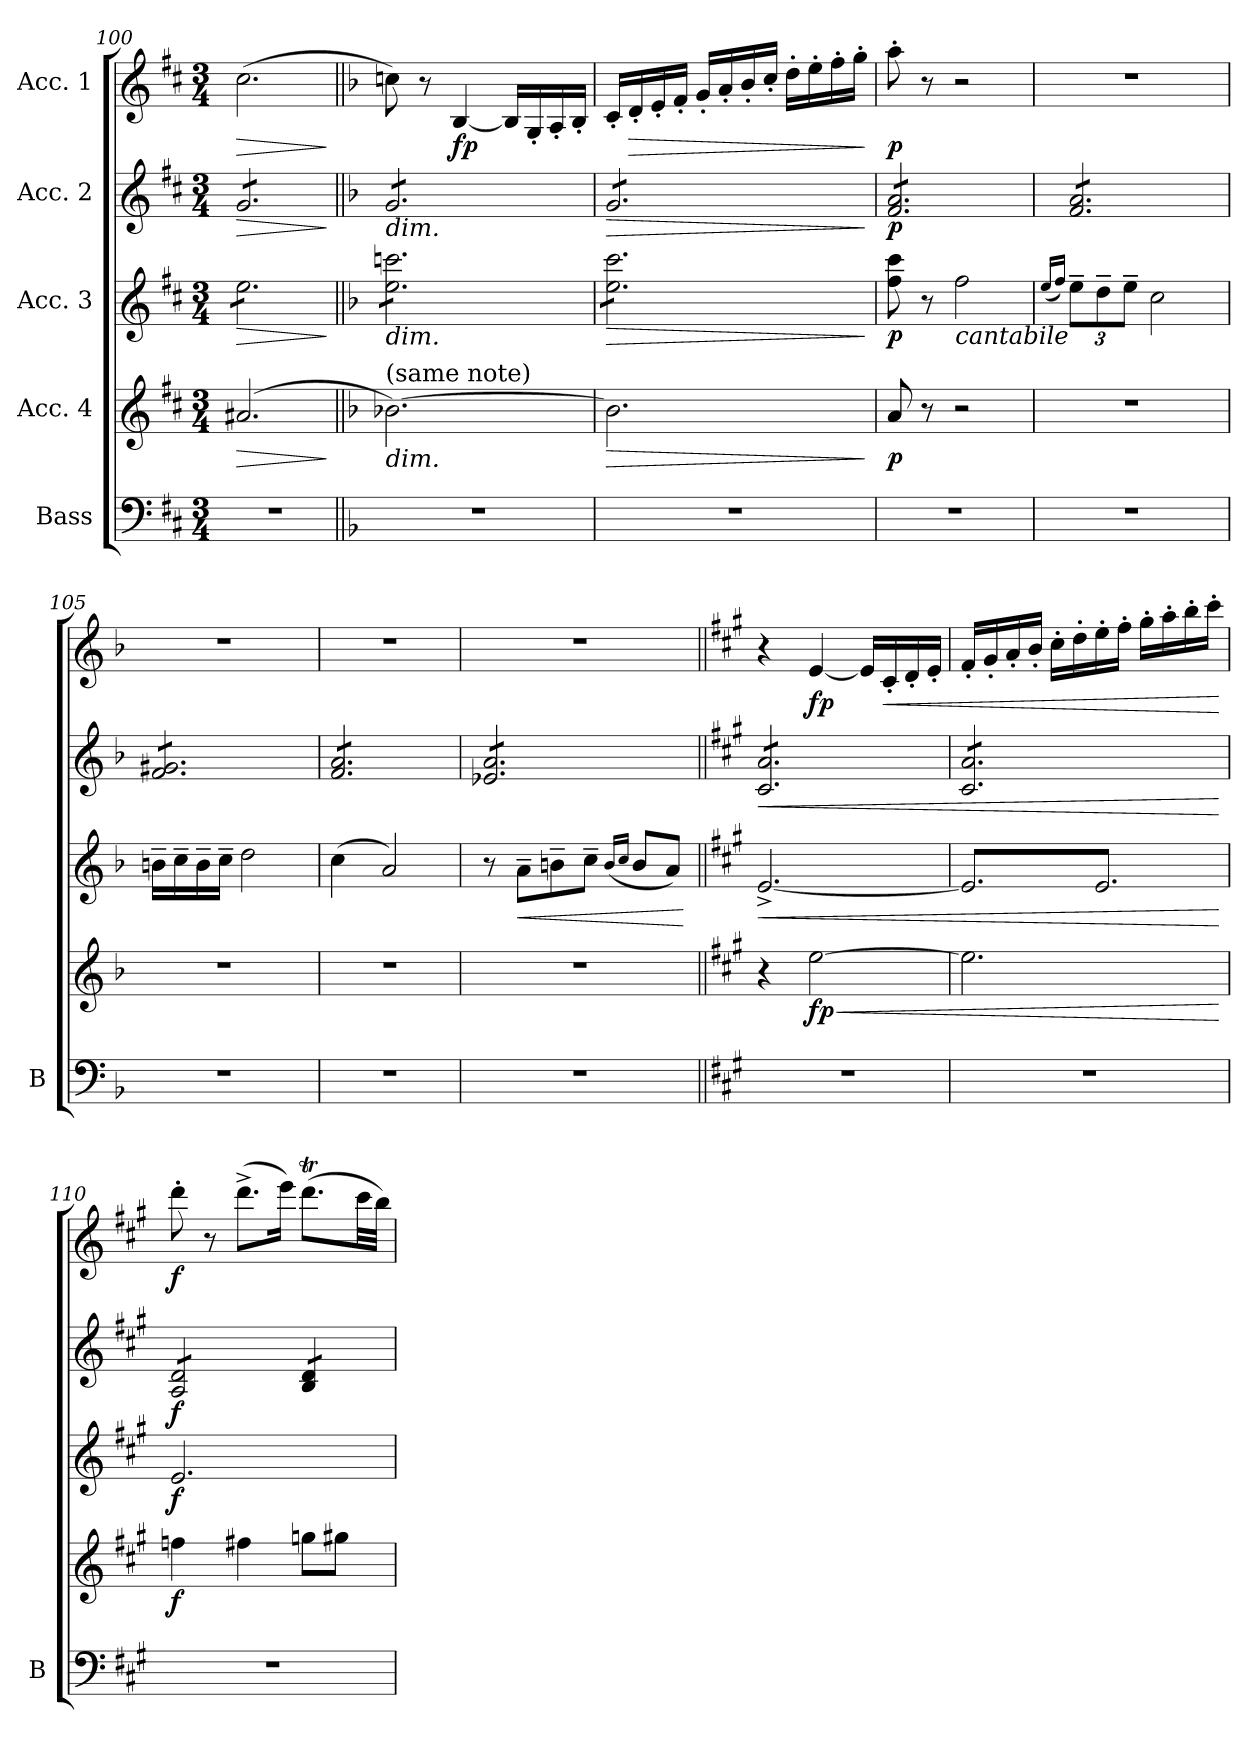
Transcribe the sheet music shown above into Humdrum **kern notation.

**kern	**kern	**dynam	**kern	**dynam	**kern	**dynam	**kern	**dynam
*part5	*part4	*part4	*part3	*part3	*part2	*part2	*part1	*part1
*staff5	*staff4	*staff4	*staff3	*staff3	*staff2	*staff2	*staff1	*staff1
*I"Bass	*I"Acc. 4	*	*I"Acc. 3	*	*I"Acc. 2	*	*I"Acc. 1	*
*I'B	*	*	*	*	*	*	*	*
*clefF4	*clefG2	*	*clefG2	*	*clefG2	*	*clefG2	*
*ITrd7c12	*ITrd7c12	*	*ITrd7c12	*	*	*	*	*
*k[f#c#]	*k[f#c#]	*	*k[f#c#]	*	*k[f#c#]	*	*k[f#c#]	*
*M3/4	*M3/4	*	*M3/4	*	*M3/4	*	*M3/4	*
=100	=100	=100	=100	=100	=100	=100	=100	=100
!	!	!LO:HP:b	!	!LO:HP:b	!	!LO:HP:b	!	!LO:HP:b
*	*	*	*tremolo	*	*	*	*	*
*	*	*	*	*	*tremolo	*	*	*
2.r	(2.A#X/	>	8e\L	>	8g/L	>	(2.cc#\	>
.	.	.	8e\	.	8g/	.	.	.
.	.	.	8e\	.	8g/	.	.	.
.	.	.	8e\	.	8g/	.	.	.
.	.	.	8e\	.	8g/	.	.	.
.	.	.	8e\J	.	8g/J	.	.	.
.	.	]	.	]	.	]	.	]
!!LO:LB:g=z
=101||	=101||	=101||	=101||	=101||	=101||	=101||	=101||	=101||
*k[b-]	*k[b-]	*	*k[b-]	*	*k[b-]	*	*k[b-]	*
!	!	!	!	!	!LO:TX:b:i:t=dim.	!	!	!
!	!	!	!LO:TX:b:i:t=dim.	!	!	!	!	!
!	!LO:TX:a:t=(same note)	!	!	!	!	!	!	!
!	!LO:TX:b:i:t=dim.	!	!	!	!	!	!	!
2.r	[2.B-X\)	.	8e\ 8ccni\L	.	8g/L	.	8ccni\)	.
.	.	.	8e\ 8ccni\	.	8g/	.	8r	.
!	!	!	!	!	!	!	!	!LO:DY:b
.	.	.	8e\ 8ccni\	.	8g/	.	[4B-/	fp
.	.	.	8e\ 8ccni\	.	8g/	.	.	.
.	.	.	8e\ 8ccni\	.	8g/	.	16B-/LL]	.
.	.	.	.	.	.	.	16G'/	.
.	.	.	8e\ 8ccni\J	.	8g/J	.	16A'/	.
.	.	.	.	.	.	.	16B-'/JJ	.
=102	=102	=102	=102	=102	=102	=102	=102	=102
!	!	!LO:HP:b	!	!LO:HP:b	!	!LO:HP:b	!	!
2.r	2.B-\]	>	8e\ 8cc\L	>	8g/L	>	16c'/LL	.
!	!	!	!	!	!	!	!	!LO:HP:b
.	.	.	.	.	.	.	16d'/	>
.	.	.	8e\ 8cc\	.	8g/	.	16e'/	.
.	.	.	.	.	.	.	16f'/JJ	.
.	.	.	8e\ 8cc\	.	8g/	.	16g'/LL	.
.	.	.	.	.	.	.	16a'/	.
.	.	.	8e\ 8cc\	.	8g/	.	16b-'/	.
.	.	.	.	.	.	.	16cc'/JJ	.
.	.	.	8e\ 8cc\	.	8g/	.	16dd'\LL	.
.	.	.	.	.	.	.	16ee'\	.
.	.	.	8e\ 8cc\J	.	8g/J	.	16ff'\	.
*	*	*	*Xtremolo	*	*	*	*	*
.	.	.	.	.	.	.	16gg'\JJ	.
.	.	]	.	]	.	]	.	]
=103	=103	=103	=103	=103	=103	=103	=103	=103
!	!	!LO:DY:b	!	!LO:DY:b	!	!LO:DY:b	!	!LO:DY:b
2.r	8A/	p	8f\ 8cc\	p	8f/ 8a/L	p	8aa'\	p
.	8r	.	8r	.	8f/ 8a/	.	8r	.
!	!	!	!LO:TX:b:i:t=cantabile	!	!	!	!	!
.	2r	.	2f\	.	8f/ 8a/	.	2r	.
.	.	.	.	.	8f/ 8a/	.	.	.
.	.	.	.	.	8f/ 8a/	.	.	.
.	.	.	.	.	8f/ 8a/J	.	.	.
=104	=104	=104	=104	=104	=104	=104	=104	=104
.	.	.	(16qe/LL	.	.	.	.	.
.	.	.	16qf/JJ)	.	.	.	.	.
*	*	*	*Xbrackettup	*	*	*	*	*
2.r	2.r	.	12e~\L	.	8f/ 8a/L	.	2.r	.
.	.	.	12d~\	.	.	.	.	.
.	.	.	.	.	8f/ 8a/	.	.	.
.	.	.	12e~\J	.	.	.	.	.
.	.	.	2c\	.	8f/ 8a/	.	.	.
.	.	.	.	.	8f/ 8a/	.	.	.
.	.	.	.	.	8f/ 8a/	.	.	.
.	.	.	.	.	8f/ 8a/J	.	.	.
=105	=105	=105	=105	=105	=105	=105	=105	=105
2.r	2.r	.	16Bn~\LL	.	8f/ 8g#X/L	.	2.r	.
.	.	.	16c~\	.	.	.	.	.
.	.	.	16B~\	.	8f/ 8g#X/	.	.	.
.	.	.	16c~\JJ	.	.	.	.	.
.	.	.	2d\	.	8f/ 8g#X/	.	.	.
.	.	.	.	.	8f/ 8g#X/	.	.	.
.	.	.	.	.	8f/ 8g#X/	.	.	.
.	.	.	.	.	8f/ 8g#X/J	.	.	.
!!LO:PB:g=z
=106	=106	=106	=106	=106	=106	=106	=106	=106
2.r	2.r	.	(4c\	.	8f/ 8a/L	.	2.r	.
.	.	.	.	.	8f/ 8a/	.	.	.
.	.	.	2A/)	.	8f/ 8a/	.	.	.
.	.	.	.	.	8f/ 8a/	.	.	.
.	.	.	.	.	8f/ 8a/	.	.	.
.	.	.	.	.	8f/ 8a/J	.	.	.
=107	=107	=107	=107	=107	=107	=107	=107	=107
2.r	2.r	.	8r	.	8e-X/ 8a/L	.	2.r	.
!	!	!	!	!LO:HP:b	!	!	!	!
.	.	.	8A~\L	<	8e-X/ 8a/	.	.	.
.	.	.	8Bn~\	.	8e-X/ 8a/	.	.	.
.	.	.	8c~\J	.	8e-X/ 8a/	.	.	.
.	.	.	(16qB/LL	.	.	.	.	.
.	.	.	16qc/JJ	.	.	.	.	.
.	.	.	8B/L	.	8e-X/ 8a/	.	.	.
.	.	.	8A/J)	.	8e-X/ 8a/J	.	.	.
.	.	.	.	[	.	.	.	.
=108||	=108||	=108||	=108||	=108||	=108||	=108||	=108||	=108||
*k[f#c#g#]	*k[f#c#g#]	*	*k[f#c#g#]	*	*k[f#c#g#]	*	*k[f#c#g#]	*
!	!	!	!	!LO:HP:b	!	!LO:HP:b	!	!
2.r	4r	.	[2.E^/	<	8c#/ 8a/L	<	4r	.
.	.	.	.	.	8c#/ 8a/	.	.	.
!	!	!LO:HP:b	!	!	!	!	!	!
!	!	!LO:DY:n=1:b	!	!	!	!	!	!LO:DY:b
.	[2e\	< fp	.	.	8c#/ 8a/	.	[4e/	fp
.	.	.	.	.	8c#/ 8a/	.	.	.
.	.	.	.	.	8c#/ 8a/	.	16e/LL]	.
!	!	!	!	!	!	!	!	!LO:HP:b
.	.	.	.	.	.	.	16c#'/	<
.	.	.	.	.	8c#/ 8a/J	.	16d'/	.
.	.	.	.	.	.	.	16e'/JJ	.
=109	=109	=109	=109	=109	=109	=109	=109	=109
*	*	*	*tremolo	*	*	*	*	*
2.r	2.e\]	.	8E/]L	.	8c#/ 8a/L	.	16f#'/LL	.
.	.	.	.	.	.	.	16g#'/	.
.	.	.	8E/	.	8c#/ 8a/	.	16a'/	.
.	.	.	.	.	.	.	16b'/JJ	.
.	.	.	8E/	.	8c#/ 8a/	.	16cc#'\LL	.
.	.	.	.	.	.	.	16dd'\	.
.	.	.	8E/	.	8c#/ 8a/	.	16ee'\	.
.	.	.	.	.	.	.	16ff#'\JJ	.
.	.	.	8E/	.	8c#/ 8a/	.	16gg#'\LL	.
.	.	.	.	.	.	.	16aa'\	.
.	.	.	8E/J	.	8c#/ 8a/J	.	16bb'\	.
*	*	*	*Xtremolo	*	*	*	*	*
.	.	.	.	.	.	.	16ccc#'\JJ	.
.	.	[	.	[	.	[	.	[
=110	=110	=110	=110	=110	=110	=110	=110	=110
!	!	!LO:DY:b	!	!LO:DY:b	!	!LO:DY:b	!	!LO:DY:b
2.r	4fn\	f	2.E/	f	8A/ 8d/L	f	8ddd'\	f
.	.	.	.	.	8A/ 8d/	.	8r	.
.	4f#X\	.	.	.	8A/ 8d/	.	(8.ddd^\L	.
.	.	.	.	.	8A/ 8d/J	.	.	.
.	.	.	.	.	.	.	16eee\Jk)	.
.	8gn\L	.	.	.	8B/ 8d/L	.	(8.dddT\L	.
.	8g#X\J	.	.	.	8B/ 8d/J	.	.	.
*	*	*	*	*	*Xtremolo	*	*	*
.	.	.	.	.	.	.	32ccc#\LL	.
.	.	.	.	.	.	.	32bb\JJJ)	.
=	=	=	=	=	=	=	=	=
*-	*-	*-	*-	*-	*-	*-	*-	*-
